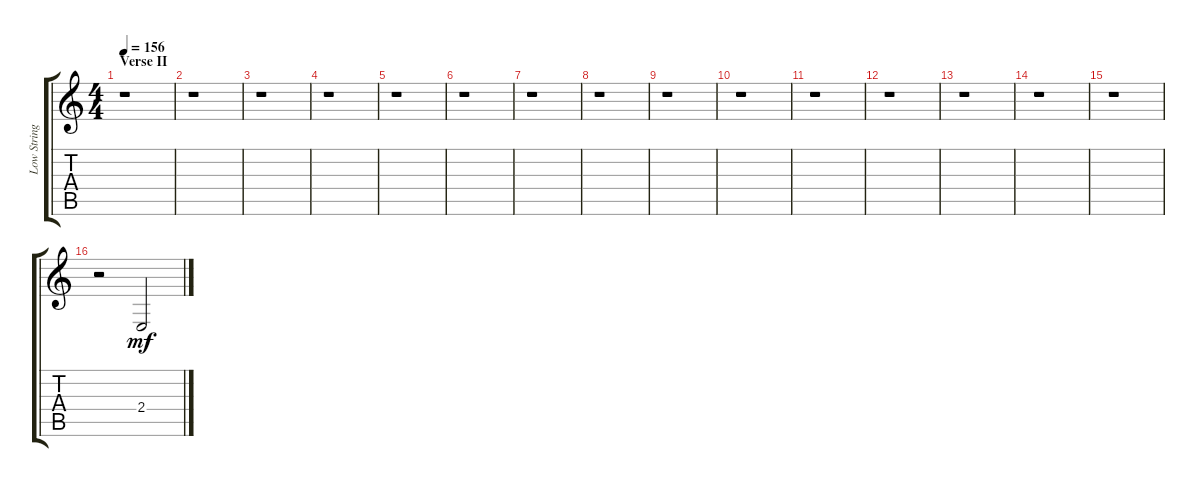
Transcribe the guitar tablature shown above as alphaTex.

\track ("Low Strings" "Low String") {instrument stringensemble1}
\staff {score tabs}
\tuning (E4 B3 G3 D3 A2 E2) {hide}
\ts (4 4)
\section ("" "Verse II")
\tempo 156
\clef g2
\ks c
r.1{dy mf} |
r.1 |
r.1 |
r.1 |
r.1 |
r.1 |
r.1 |
r.1 |
r.1 |
r.1 |
r.1 |
r.1 |
r.1 |
r.1 |
r.1 |
r.2 2.4.2
